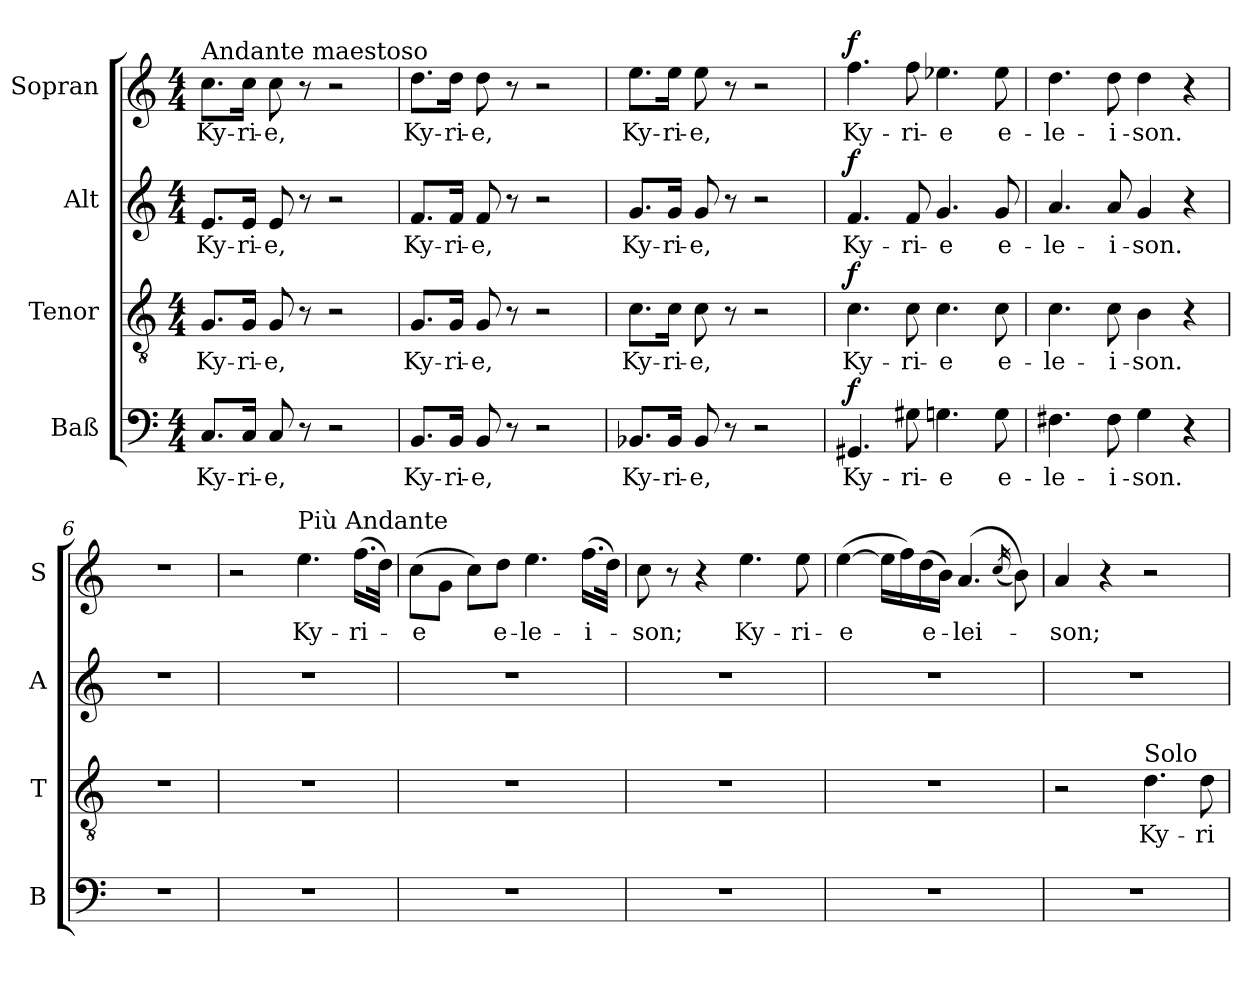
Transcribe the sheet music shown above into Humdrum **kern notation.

**kern	**text	**dynam	**kern	**text	**dynam	**kern	**text	**dynam	**kern	**text	**dynam
*part4	*part4	*part4	*part3	*part3	*part3	*part2	*part2	*part2	*part1	*part1	*part1
*staff4	*staff4	*staff4	*staff3	*staff3	*staff3	*staff2	*staff2	*staff2	*staff1	*staff1	*staff1
*I"Baß	*	*	*I"Tenor	*	*	*I"Alt	*	*	*I"Sopran	*	*
*I'B	*	*	*I'T	*	*	*I'A	*	*	*I'S	*	*
*stria5	*	*	*stria5	*	*	*stria5	*	*	*stria5	*	*
*clefF4	*	*	*clefGv2	*	*	*clefG2	*	*	*clefG2	*	*
*k[]	*	*	*k[]	*	*	*k[]	*	*	*k[]	*	*
*M4/4	*	*	*M4/4	*	*	*M4/4	*	*	*M4/4	*	*
*MM80	*	*	*MM80	*	*	*MM80	*	*	*MM80	*	*
=1	=1	=1	=1	=1	=1	=1	=1	=1	=1	=1	=1
!	!	!	!	!	!	!	!	!	!LO:TX:a:t=Andante maestoso	!	!
!	!LO:LY:b	!	!	!LO:LY:b	!	!	!LO:LY:b	!	!	!LO:LY:b	!
8.C/L	Ky-	.	8.G/L	Ky-	.	8.e/L	Ky-	.	8.cc\L	Ky-	.
!	!LO:LY:b	!	!	!LO:LY:b	!	!	!LO:LY:b	!	!	!LO:LY:b	!
16C/Jk	ri-	.	16G/Jk	ri-	.	16e/Jk	ri-	.	16cc\Jk	ri-	.
!	!LO:LY:b	!	!	!LO:LY:b	!	!	!LO:LY:b	!	!	!LO:LY:b	!
8C/	e,	.	8G/	e,	.	8e/	e,	.	8cc\	e,	.
8r	.	.	8r	.	.	8r	.	.	8r	.	.
2r	.	.	2r	.	.	2r	.	.	2r	.	.
=2	=2	=2	=2	=2	=2	=2	=2	=2	=2	=2	=2
!	!LO:LY:b	!	!	!LO:LY:b	!	!	!LO:LY:b	!	!	!LO:LY:b	!
8.BB/L	Ky-	.	8.G/L	Ky-	.	8.f/L	Ky-	.	8.dd\L	Ky-	.
!	!LO:LY:b	!	!	!LO:LY:b	!	!	!LO:LY:b	!	!	!LO:LY:b	!
16BB/Jk	ri-	.	16G/Jk	ri-	.	16f/Jk	ri-	.	16dd\Jk	ri-	.
!	!LO:LY:b	!	!	!LO:LY:b	!	!	!LO:LY:b	!	!	!LO:LY:b	!
8BB/	e,	.	8G/	e,	.	8f/	e,	.	8dd\	e,	.
8r	.	.	8r	.	.	8r	.	.	8r	.	.
2r	.	.	2r	.	.	2r	.	.	2r	.	.
!!LO:LB:g=z
=3	=3	=3	=3	=3	=3	=3	=3	=3	=3	=3	=3
!	!LO:LY:b	!	!	!LO:LY:b	!	!	!LO:LY:b	!	!	!LO:LY:b	!
8.BB-X/L	Ky-	.	8.c\L	Ky-	.	8.g/L	Ky-	.	8.ee\L	Ky-	.
!	!LO:LY:b	!	!	!LO:LY:b	!	!	!LO:LY:b	!	!	!LO:LY:b	!
16BB-/Jk	ri-	.	16c\Jk	ri-	.	16g/Jk	ri-	.	16ee\Jk	ri-	.
!	!LO:LY:b	!	!	!LO:LY:b	!	!	!LO:LY:b	!	!	!LO:LY:b	!
8BB-/	e,	.	8c\	e,	.	8g/	e,	.	8ee\	e,	.
8r	.	.	8r	.	.	8r	.	.	8r	.	.
2r	.	.	2r	.	.	2r	.	.	2r	.	.
=4	=4	=4	=4	=4	=4	=4	=4	=4	=4	=4	=4
!	!LO:LY:b	!LO:DY:b	!	!LO:LY:b	!LO:DY:b	!	!LO:LY:b	!LO:DY:b	!	!LO:LY:b	!LO:DY:b
4.GG#X/	Ky-	f	4.c\	Ky-	f	4.f/	Ky-	f	4.ff\	Ky-	f
!	!LO:LY:b	!	!	!LO:LY:b	!	!	!LO:LY:b	!	!	!LO:LY:b	!
8G#X\	ri-	.	8c\	ri-	.	8f/	ri-	.	8ff\	ri-	.
!	!LO:LY:b	!	!	!LO:LY:b	!	!	!LO:LY:b	!	!	!LO:LY:b	!
4.Gn\	e	.	4.c\	e	.	4.g/	e	.	4.ee-X\	e	.
!	!LO:LY:b	!	!	!LO:LY:b	!	!	!LO:LY:b	!	!	!LO:LY:b	!
8G\	e-	.	8c\	e-	.	8g/	e-	.	8ee-\	e-	.
=5	=5	=5	=5	=5	=5	=5	=5	=5	=5	=5	=5
!	!LO:LY:b	!	!	!LO:LY:b	!	!	!LO:LY:b	!	!	!LO:LY:b	!
4.F#X\	le-	.	4.c\	le-	.	4.a/	le-	.	4.dd\	le-	.
!	!LO:LY:b	!	!	!LO:LY:b	!	!	!LO:LY:b	!	!	!LO:LY:b	!
8F#\	i-	.	8c\	i-	.	8a/	i-	.	8dd\	i-	.
!	!LO:LY:b	!	!	!LO:LY:b	!	!	!LO:LY:b	!	!	!LO:LY:b	!
4G\	son.	.	4B\	son.	.	4g/	son.	.	4dd\	son.	.
4r	.	.	4r	.	.	4r	.	.	4r	.	.
=6	=6	=6	=6	=6	=6	=6	=6	=6	=6	=6	=6
1r	.	.	1r	.	.	1r	.	.	1r	.	.
=7	=7	=7	=7	=7	=7	=7	=7	=7	=7	=7	=7
1r	.	.	1r	.	.	1r	.	.	2r	.	.
!	!	!	!	!	!	!	!	!	!LO:TX:a:t=Più Andante	!	!
!	!	!	!	!	!	!	!	!	!	!LO:LY:b	!
.	.	.	.	.	.	.	.	.	4.ee\	Ky-	.
!	!	!	!	!	!	!	!	!	!	!LO:LY:b	!
.	.	.	.	.	.	.	.	.	(16.ff\LL	ri-	.
.	.	.	.	.	.	.	.	.	32dd\JJk)	.	.
=8	=8	=8	=8	=8	=8	=8	=8	=8	=8	=8	=8
!	!	!	!	!	!	!	!	!	!	!LO:LY:b	!
1r	.	.	1r	.	.	1r	.	.	(8cc\L	e	.
.	.	.	.	.	.	.	.	.	8g\J	.	.
.	.	.	.	.	.	.	.	.	8cc\L)	.	.
!	!	!	!	!	!	!	!	!	!	!LO:LY:b	!
.	.	.	.	.	.	.	.	.	8dd\J	e-	.
!	!	!	!	!	!	!	!	!	!	!LO:LY:b	!
.	.	.	.	.	.	.	.	.	4.ee\	le-	.
!	!	!	!	!	!	!	!	!	!	!LO:LY:b	!
.	.	.	.	.	.	.	.	.	(16.ff\LL	i-	.
.	.	.	.	.	.	.	.	.	32dd\JJk)	.	.
!!LO:PB:g=z
=9	=9	=9	=9	=9	=9	=9	=9	=9	=9	=9	=9
!	!	!	!	!	!	!	!	!	!	!LO:LY:b	!
1r	.	.	1r	.	.	1r	.	.	8cc\	son;	.
.	.	.	.	.	.	.	.	.	8r	.	.
.	.	.	.	.	.	.	.	.	4r	.	.
!	!	!	!	!	!	!	!	!	!	!LO:LY:b	!
.	.	.	.	.	.	.	.	.	4.ee\	Ky-	.
!	!	!	!	!	!	!	!	!	!	!LO:LY:b	!
.	.	.	.	.	.	.	.	.	8ee\	ri-	.
=10	=10	=10	=10	=10	=10	=10	=10	=10	=10	=10	=10
!	!	!	!	!	!	!	!	!	!	!LO:LY:b	!
1r	.	.	1r	.	.	1r	.	.	([4ee\	e	.
.	.	.	.	.	.	.	.	.	16ee\LL]	.	.
.	.	.	.	.	.	.	.	.	16ff\)	.	.
!	!	!	!	!	!	!	!	!	!	!LO:LY:b	!
.	.	.	.	.	.	.	.	.	(16dd\	e-	.
.	.	.	.	.	.	.	.	.	16b\JJ)	.	.
!	!	!	!	!	!	!	!	!	!	!LO:LY:b	!
.	.	.	.	.	.	.	.	.	(4.a/	lei-	.
.	.	.	.	.	.	.	.	.	(16qcc/	.	.
.	.	.	.	.	.	.	.	.	(((((((((8b\))	.	.
=11	=11	=11	=11	=11	=11	=11	=11	=11	=11	=11	=11
!	!	!	!	!	!	!	!	!	!	!LO:LY:b	!
1r	.	.	2r	.	.	1r	.	.	4a/	son;	.
.	.	.	.	.	.	.	.	.	4r	.	.
!	!	!	!LO:TX:a:t=Solo	!	!	!	!	!	!	!	!
!	!	!	!	!LO:LY:b	!	!	!	!	!	!	!
.	.	.	4.d\	Ky-	.	.	.	.	2r	.	.
!	!	!	!	!LO:LY:b	!	!	!	!	!	!	!
.	.	.	8d\	ri-	.	.	.	.	.	.	.
=	=	=	=	=	=	=	=	=	=	=	=
*-	*-	*-	*-	*-	*-	*-	*-	*-	*-	*-	*-
